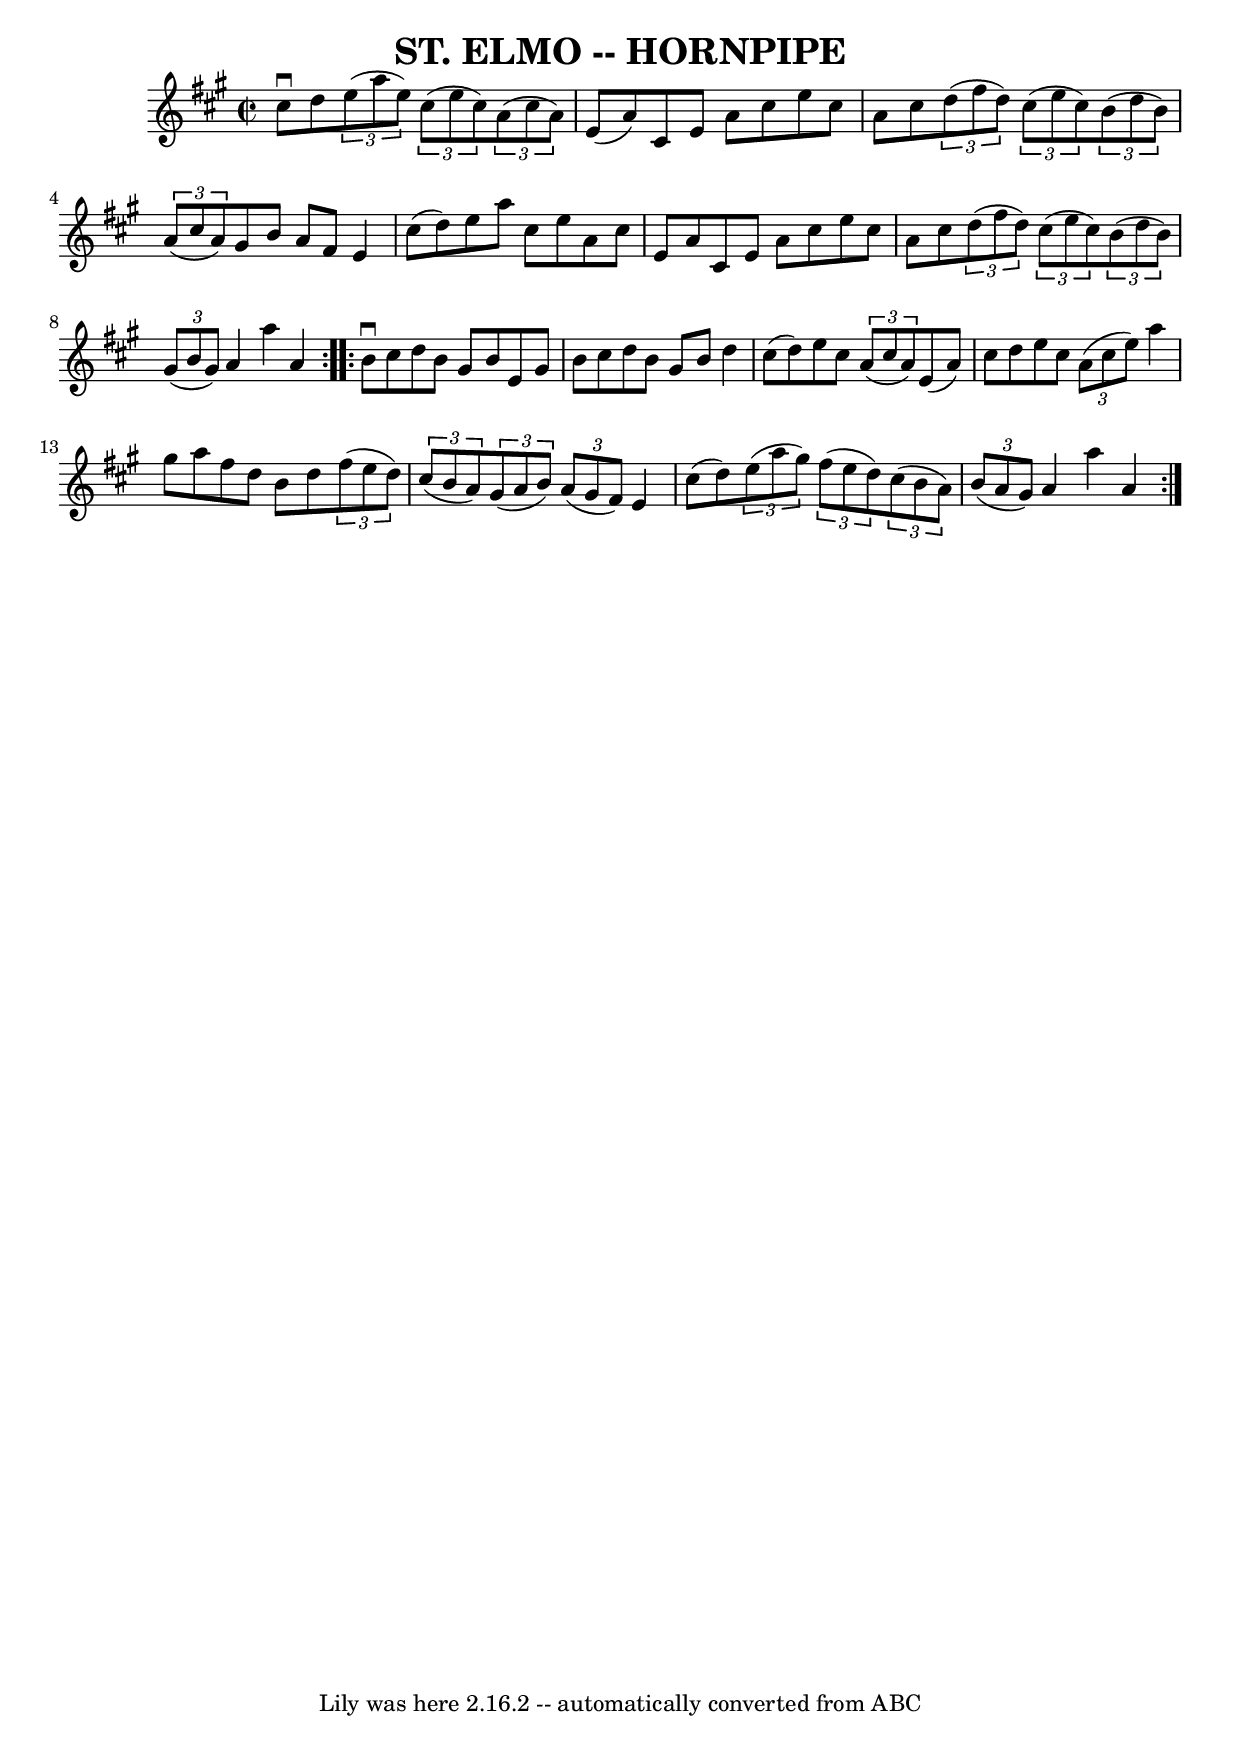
\version "2.16.2"
\include "Mammoth.ily"
\header {
  %% book = "Ryan's Mammoth Collection of Fiddle Tunes"
  crossRefNumber = "1"
  footnotes = ""
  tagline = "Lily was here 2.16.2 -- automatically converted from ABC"
  title = "ST. ELMO -- HORNPIPE"

}
voicedefault =  {



  \repeat volta 2 {

    \override Staff.TimeSignature #'style = #'C
    \time 2/2 
    \key a \major
    cis''8^\downbow d''8        |
    
    \times 2/3 { e''8 (a''8 e''8) 
	       }   \times 2/3 { cis''8 (e''8    
				cis''8) 
			      }   \times 2/3 { a'8 (cis''8 a'8) 
					     } e'8 (a'8)   
    |
    cis'8 e'8 a'8 cis''8 e''8 cis''8 a'8 cis''8    
    |
    \times 2/3 { d''8 (fis''8 d''8) 
	       }   \times 2/3 { cis''8 
				(e''8 cis''8) 
			      }   \times 2/3 { b'8 (d''8 b'8) 
					     }   
    \times 2/3 { a'8 (cis''8 a'8) 
	       }   |
    gis'8 b'8 a'8    
    fis'8 e'4 cis''8 (d''8)   |
    |
    e''8 a''8    
    cis''8 e''8 a'8 cis''8 e'8 a'8    |
    cis'8 e'8 a'8 
    cis''8 e''8 cis''8 a'8 cis''8    |
    \times 2/3 { d''8 
		 (fis''8 d''8) 
	       }   \times 2/3 { cis''8 (e''8 cis''8) 
			      }   
    \times 2/3 { b'8 (d''8 b'8) 
	       }   \times 2/3 { gis'8 (b'8    
				gis'8) 
			      }   |
    a'4 a''4 a'4    
  }     
  \repeat volta 2 {
    b'8 ^\downbow cis''8        |
    d''8 b'8 gis'8 b'8 e'8    
    gis'8 b'8 cis''8    |
    d''8 b'8 gis'8 b'8 d''4    
    cis''8 (d''8)   |
    e''8 cis''8    \times 2/3 { a'8 (
				cis''8 a'8) 
			      } e'8 (a'8) cis''8 d''8    |
    e''8    
    cis''8    \times 2/3 { a'8 (cis''8 e''8) 
			 } a''4 gis''8 a''8  
    |
    |
    fis''8 d''8 b'8 d''8    \times 2/3 {   
      fis''8 (e''8 d''8) 
    }   \times 2/3 { cis''8 (b'8 a'8) 
		   }   
    |
    \times 2/3 { gis'8 (a'8 b'8) 
	       }   \times 2/3 { a'8 (
				gis'8 fis'8) 
			      } e'4 cis''8 (d''8)   |
    \times 2/3 {   
      e''8 (a''8 gis''8) 
    }   \times 2/3 { fis''8 (e''8 d''8) 
		   }   
    \times 2/3 { cis''8 (b'8 a'8) 
	       }   \times 2/3 { b'8 (a'8    
				gis'8) 
			      }   |
    a'4 a''4 a'4    
  }   

}

\score{
  <<

    \context Staff="default"
    {
      \voicedefault 
      
    }

  >>
  \layout {
    
  }
  \midi {
  }

}
